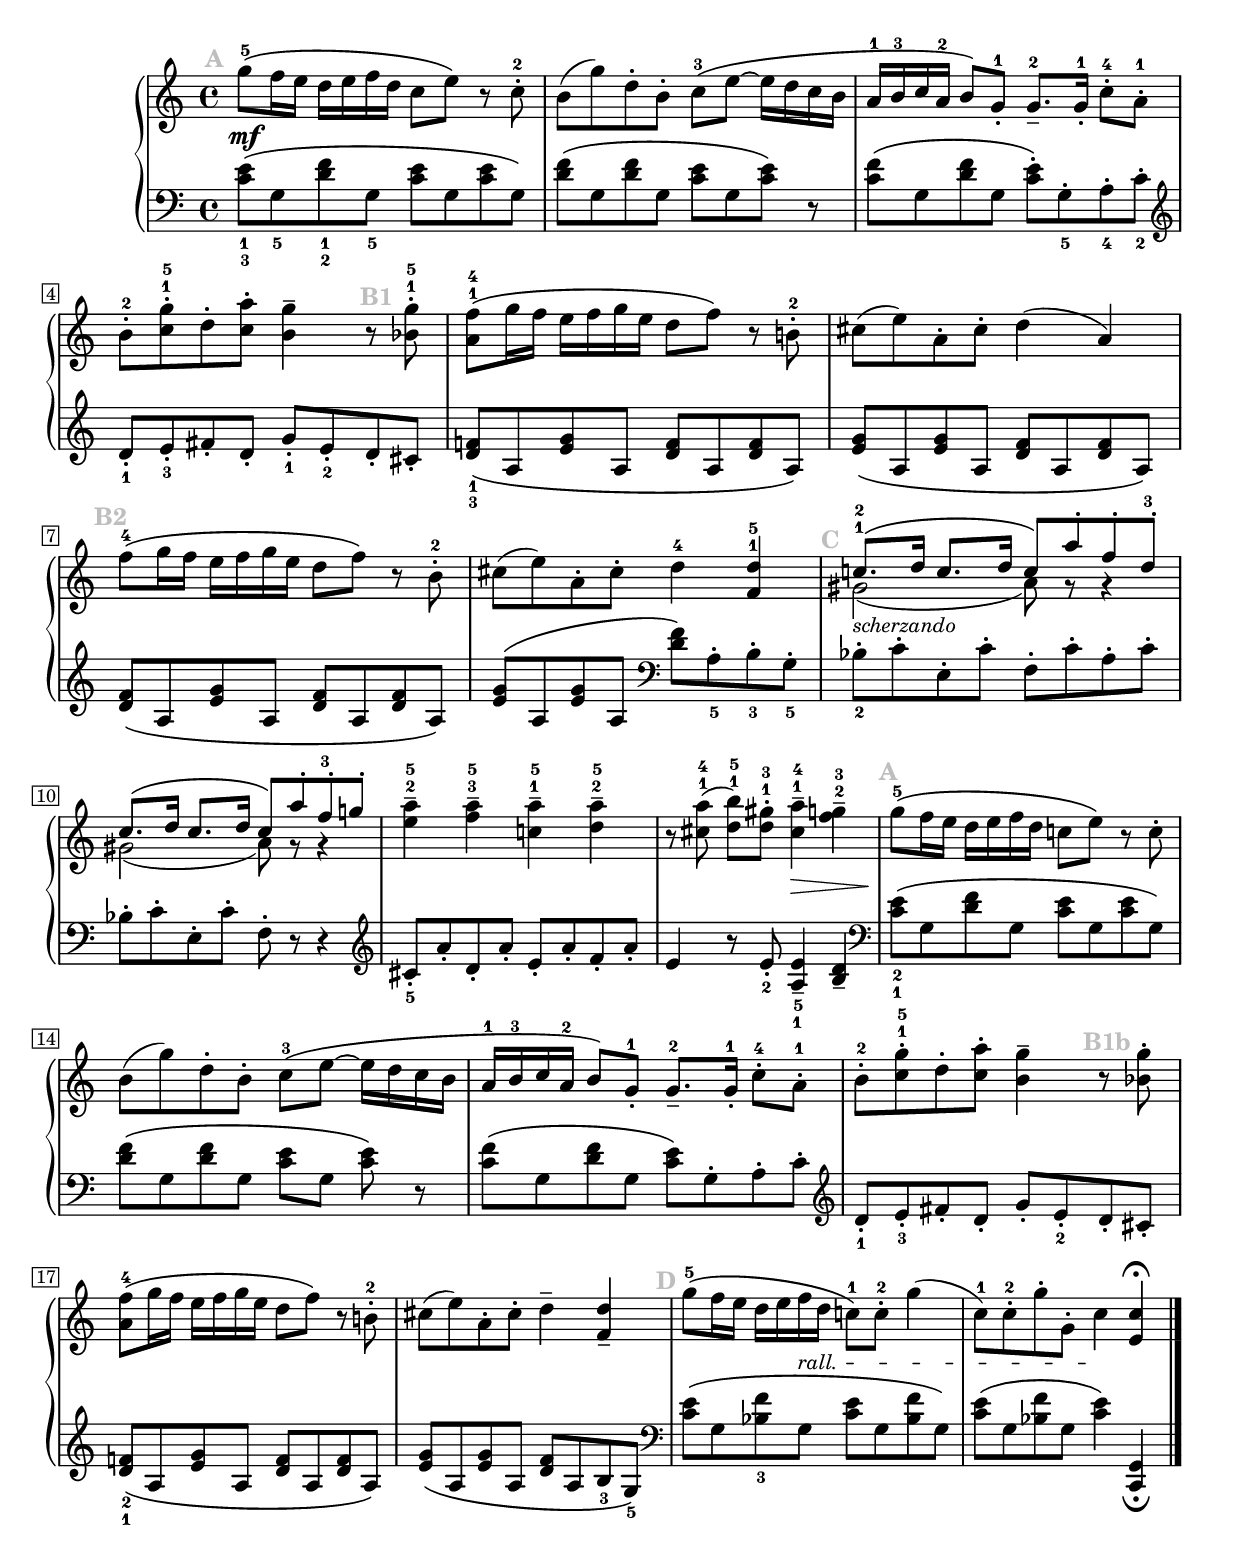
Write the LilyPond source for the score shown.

Global = {
  \key c \major
  \time 4/4
  \include "../global.ly"
}

Soprano = \context Voice = "one" \relative c'' {
  \voiceOne
  \stemNeutral\tieNeutral
  \override MultiMeasureRest.staff-position = #0
  \override Rest.staff-position = #0
  \set fingeringOrientations = #'(up)
  %1
  | \textMark \markup { \hspace #2 "A" }
    g'8\(-5 f16 e d e f d c8 e\) r c^.-2
  | b8( g') d^. b^. c\(-3 e~ e16 d c b
  | a-1 b-3 c a-2 b8\) g_.-1 g8._--2 g16_.-1 c8^.-4 a^.-1
  | b^.-2 <c g'>^.-1-5 d^. <c a'>^. <b g'>4^-
    \textMark \markup { "B1" }
    r8 <bes g'>^.-1-5
  %5
  | <a f'>8\(-1-4 g'16 f e f g e d8 f\) r b,^.-2
  | cis( e) a,^. cis^. d4( a)
  | \textMark \markup { "B2" }
    f'8\(-4 g16 f e f g e d8 f\) r b,^.-2
  | cis( e) a,^. cis^. d4-4 <f, d'>-1-5
  | \textMark \markup { "C" }
    \stemUp c'8.\(-1-2 d16 c8. d16 c8\) a'^. f^. d^.-3
  %10
  | \stemUp c8.\( d16 c8. d16 c8\) a'^. f^.-3 g^.
  | \stemNeutral <e a>4---2-5 <f a>---3-5 <c a'>---1-5 <d a'>---2-5
  | r8 <cis a'>(-1-4 <d b'>)[-1-5 <d gis>-.]-1-3 <cis a'>4---1-4 <f g>---2-3
  | \textMark \markup { "A" }
    g8\(-5 f16 e d e f d c8 e\) r c-.
  | b( g') d-. b-. c\(-3 e~ e16 d c b
  %15
  | a-1 b-3 c a-2 b8[\) g]_.-1 g8._--2 g16_.-1 c8-.-4 a-.-1
  | b-.-2 <c g'>-.-1-5 d-. <c a'>^. <b g'>4--
    \textMark \markup { \hspace #-1 "B1b" }
    r8 <bes g'>-.
  | <a f'>\(-4 g'16 f e f g e d8 f\) r b,-.-2
  | cis( e) a,-. cis-. d4-- <f, d'>_-
  | \textMark \markup { \hspace #-1.5 "D" }
    g'8\(-5 f16 e d e f d c8\)-1 c-.-2 g'4(
  %20
  | c,8)-1 c-.-2 g'-. g,-. c4 <e, c'>\fermata
    \fine
}

Alto = \context Voice = "two" \relative c'' {
  \voiceTwo
  \stemDown\tieDown
  %1
  | s1*8
  | gis2( a8) g\rest g4\rest
  %10
  | gis2( a8) g\rest g4\rest
}

Tenor = \context Voice = "three" \relative c {
  \voiceThree
  \stemUp\tieUp
  \override Rest.staff-position = #0
  %1
}

Bass = \context Voice = "four" \relative c' {
  \voiceFour
  \stemNeutral\tieNeutral\phrasingSlurNeutral
  \override MultiMeasureRest.staff-position = #0
  \override Rest.staff-position = #0
  \set fingeringOrientations = #'(down)
  %\override Fingering.staff-padding = #'()
  %1
  | <c e>8\(-1-3 g-5 <d' f>-1-2 g,-5 <c e> g <c e> g\)
  | <d' f>\( g, <d' f> g, <c e> g <c e>\) r
  | <c f>\( g <d' f> g, <c e>^.\) g^.-5 a^.-4 c^.-2
    \clef "treble"
  | d_.-1 e_.-3 fis_. d_. g_.-1 e_.-2 d_. cis_.
  %5
  | <d f>\(-1-3  a <e' g> a, <d f> a <d f> a\)
  | <e' g>\( a, <e' g> a, <d f> a <d f> a\)
  | <d f>\( a <e' g> a, <d f> a <d f> a\)
  | <e' g>\( a, <e' g> a, \clef "bass" <d f>\) a^.-5 b^.-3 g^.-5
  | bes^.-2 c^. e,^. c'^. f,^. c'^. a^. c^.
  %10
  | bes^. c^. e,^. c'^. f,^. r r4
    \clef "treble"
  | cis'8-.-5 a'-. d,-. a'-. e-. a-. f-. a-.
  | e4 r8 e-.-2 <a, e'>4---5-1 <b d>--
    \clef "bass"
  | <c e>8\(-2-1 g <d' f> g, <c e> g <c e> g\)
  | <d' f>\( g, <d' f> g, <c e>[ g] <c e>\) r
  %15
  | <c f>\( g <d' f> g, <c e>\) g^. a^. c^.
    \clef "treble"
  | d-.-1 e-.-3 fis-. d-. g-. e-.-2 d-. cis-.
  | <d f>\(-2-1 a <e' g> a, <d f> a <d f> a\)
  | <e' g>\( a, <e' g> a, <d f> a b-3 g\)-5
    \clef "bass"
  | <c e>\( g <bes f'>-3 g <c e> g <bes f'> g\)
  %20
  | <c e>\( g <bes f'> g <c e>4\) <c,, g'>\fermata
    \fine
}

centerDynamics = {
  | s4\mf s2.
  | s1*7
  | s1-\markup { "scherzando" }
  | s1*2
  %12
  | s2 s\>
  | s1\!
  | s1*5
  %19
  | s4 s8
    \set decrescendoText = \markup { \italic\small { rall. } }
    \set decrescendoSpanner = #'text
    s\> s2
  | s4 s s\! s
}

forceBreaks = {
  % page 1
  \repeat unfold 2 { s1\noBreak } s1\break\noPageBreak
  \repeat unfold 2 { s1\noBreak } s1\break\noPageBreak
  \repeat unfold 2 { s1\noBreak } s1\break\noPageBreak
  \repeat unfold 3 { s1\noBreak } s1\break\noPageBreak
  \repeat unfold 2 { s1\noBreak } s1\break\noPageBreak
  \repeat unfold 3 { s1\noBreak } s1\break\noPageBreak
}

\score {
  \new PianoStaff
  <<
    \accidentalStyle Score.piano
    \context Staff = "upper" <<
      \set Staff.midiInstrument = #"acoustic grand"
      \Global
      \clef treble
      \Soprano
      \Alto
    >>
    \new Devnull \forceBreaks
    \context Dynamics = "dynamics" \centerDynamics
    \context Staff = "lower" <<
      \set Staff.midiInstrument = #"acoustic grand"
      \Global
      \clef bass
      \Tenor
      \Bass
    >>
  >>
  \header {
    composer = ##f % "Franco Margola"
    opus = ##f % "dC 108"
    title = \markup { "4. Allegro giusto" }
    subtitle = ##f
  }
  \layout {
    \context {
      \PianoStaff
      \override Parentheses.font-size = #-2
      \override TextScript.font-shape = #'italic
      \override TextScript.font-size = #-1
    }
    \context {
      \Score
      \override TextMark.color = #(x11-color "gray")
      \override TextMark.font-series = #'bold
    }
  }
  \midi {
    \tempo 4 = 100
  }
}
